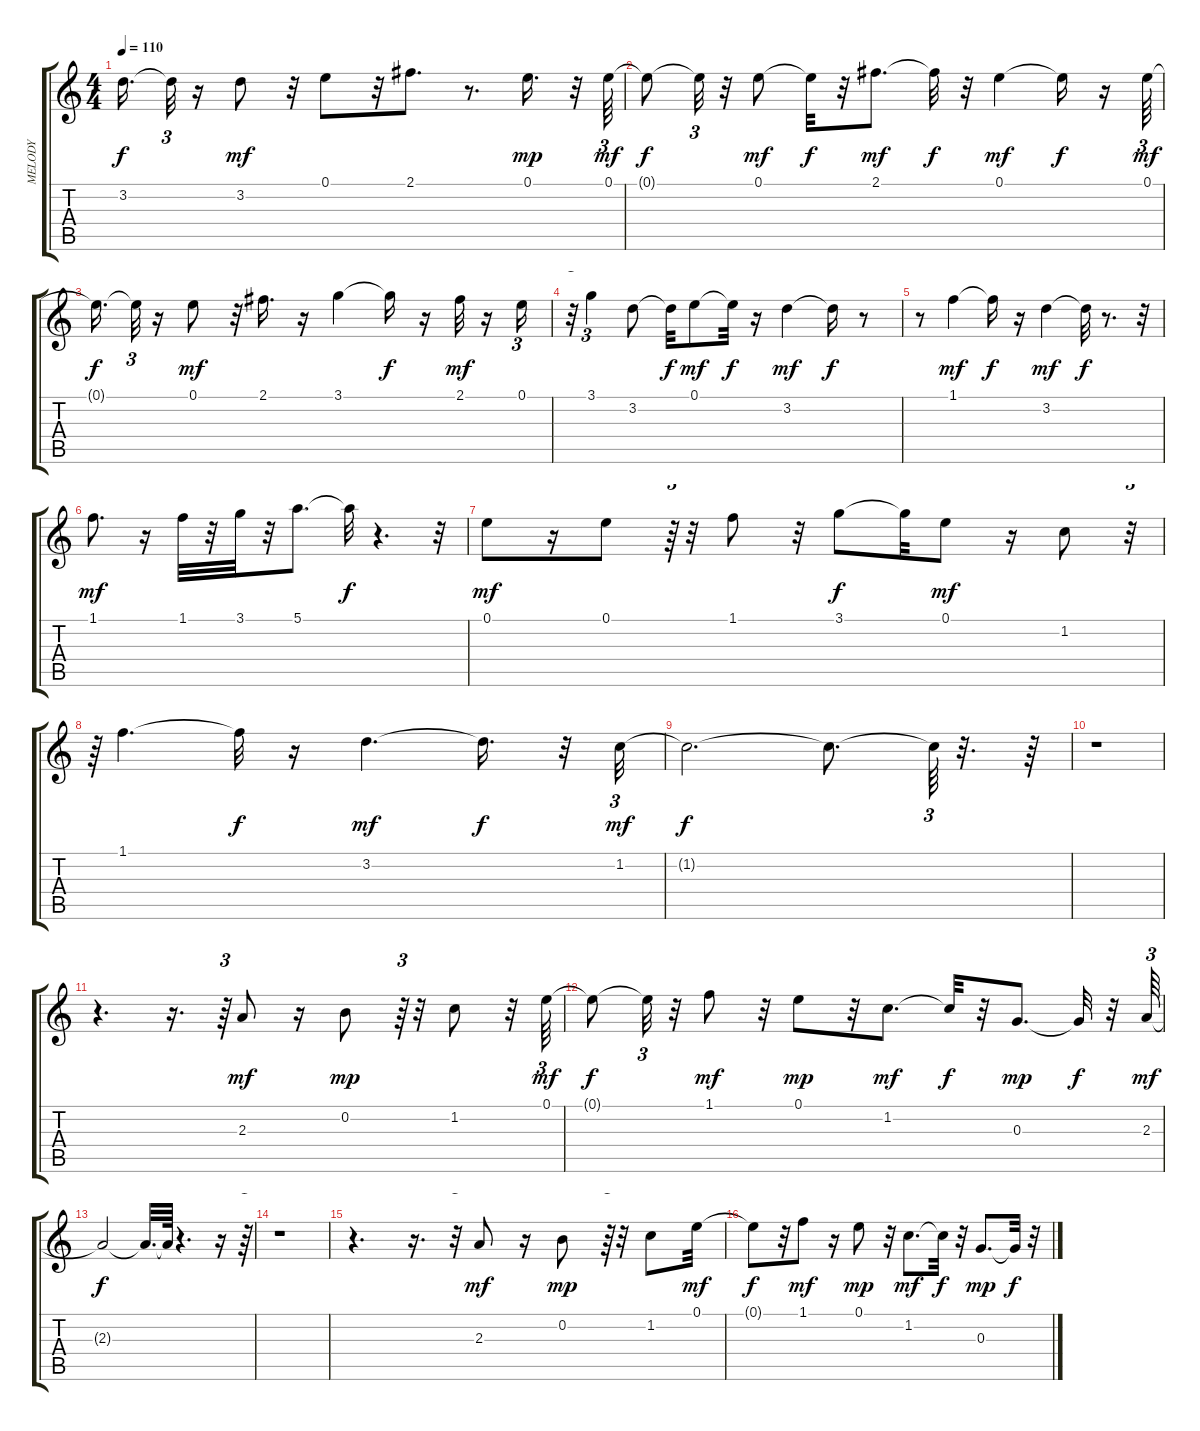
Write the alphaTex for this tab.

\track ("MELODY" "MELODY") {instrument fretlessbass}
\staff {score tabs}
\tuning (E4 B3 G3 D3 A2 E2) {hide}
\ts (4 4)
\tempo 110
\clef g2
\ks c
3.2{t}.16{d dy f} 3.2{t}.32{tu (3 2)} r.16 3.2.8{dy mf} r.32 0.1.8 r.32 2.1.8{d} r.8{d} 0.1.16{d dy mp} r.32 0.1.64{tu (3 2) dy mf} |
0.1{t}.8{dy f} 0.1{t}.32{tu (3 2)} r.32 0.1.8{dy mf} 0.1{t}.32{dy f} r.32 2.1.8{d dy mf} 2.1{t}.32{dy f} r.32 0.1.4{dy mf} 0.1{t}.16{dy f} r.16 0.1.64{tu (3 2) dy mf} |
0.1{t}.16{d dy f} 0.1{t}.32{tu (3 2)} r.16 0.1.8{dy mf} r.32 2.1.16{d} r.16 3.1.4 3.1{t}.16{dy f} r.16 2.1.32{dy mf} r.16 0.1.16{tu (3 2)} |
r.32{tu (3 2)} 3.1.4{tu (3 2)} 3.2.8 3.2{t}.32{dy f} 0.1.8{dy mf} 0.1{t}.32{dy f} r.16 3.2.4{dy mf} 3.2{t}.16{dy f} r.8 |
r.8 1.1.4{dy mf} 1.1{t}.16{dy f} r.16 3.2.4{dy mf} 3.2{t}.32{dy f} r.8{d} r.32 |
1.1.8{d dy mf} r.16 1.1.32 r.32 3.1.32 r.32 5.1.8{d} 5.1{t}.32{dy f} r.4{d} r.32 |
0.1.8{dy mf} r.16 0.1.8 r.64{tu (3 2)} r.32 1.1.8 r.32 3.1.8{dy f} 3.1{t}.32 0.1.8{dy mf} r.16 1.2.8 r.32{tu (3 2)} |
r.64{tu (3 2)} 1.1.4{d} 1.1{t}.32{dy f} r.16 3.2.4{d dy mf} 3.2{t}.16{d dy f} r.32 1.2.32{tu (3 2) dy mf} |
1.2{t}.2{d dy f} 1.2{t}.8{d} 1.2{t}.64{tu (3 2)} r.32{d} r.64 |
r.1 |
r.4{d} r.16{d} r.64{tu (3 2)} 2.3.8{dy mf} r.16 0.2.8{dy mp} r.64{tu (3 2)} r.32 1.2.8 r.32 0.1.64{tu (3 2) dy mf} |
0.1{t}.8{dy f} 0.1{t}.32{tu (3 2)} r.32 1.1.8{dy mf} r.32 0.1.8{dy mp} r.32 1.2.8{d dy mf} 1.2{t}.32{dy f} r.32 0.3.8{d dy mp} 0.3{t}.32{dy f} r.32 2.3.64{tu (3 2) dy mf} |
2.3{t}.2{dy f} 2.3{t}.32{d} 2.3{t}.64 r.4{d} r.16 r.64{tu (3 2)} |
r.1 |
r.4{d} r.16{d} r.32{tu (3 2)} 2.3.8{dy mf} r.16 0.2.8{dy mp} r.64{tu (3 2)} r.32 1.2.8 0.1.32{dy mf} |
0.1{t}.8{dy f} r.32 1.1.8{dy mf} r.16 0.1.8{dy mp} r.32 1.2.8{d dy mf} 1.2{t}.32{dy f} r.32 0.3.8{d dy mp} 0.3{t}.32{dy f} r.32
